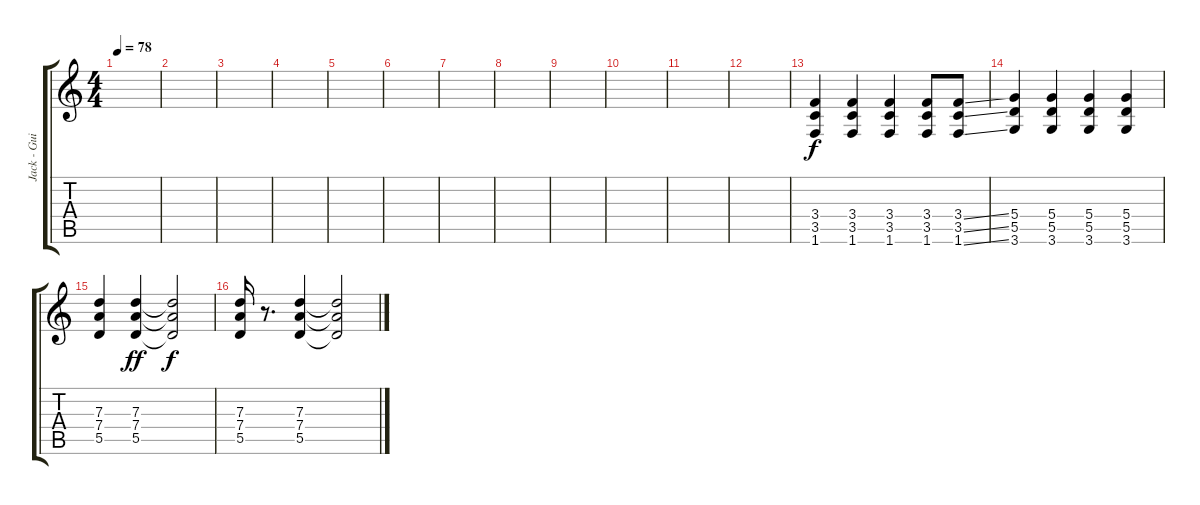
\track ("Jack - Guitar" "Jack - Gui") {instrument distortionguitar}
\staff {score tabs}
\tuning (E4 B3 G3 D3 A2 E2) {hide}
\ts (4 4)
\tempo 78
\clef g2
\ks c
|
|
|
|
|
|
|
|
|
|
|
|
(3.4 3.5 1.6).4 (3.4 3.5 1.6).4 (3.4 3.5 1.6).4 (3.4 3.5 1.6).8 (3.4{ss} 3.5{ss} 1.6{ss}).8 |
(5.4 5.5 3.6).4 (5.4 5.5 3.6).4 (5.4 5.5 3.6).4 (5.4 5.5 3.6).4 |
(7.3 7.4 5.5).4 (7.3 7.4 5.5).4{dy ff} (7.3{t} 7.4{t} 5.5{t}).2{dy f} |
(7.3 7.4 5.5).16 r.8{d} (7.3 7.4 5.5).4 (7.3{t} 7.4{t} 5.5{t}).2
